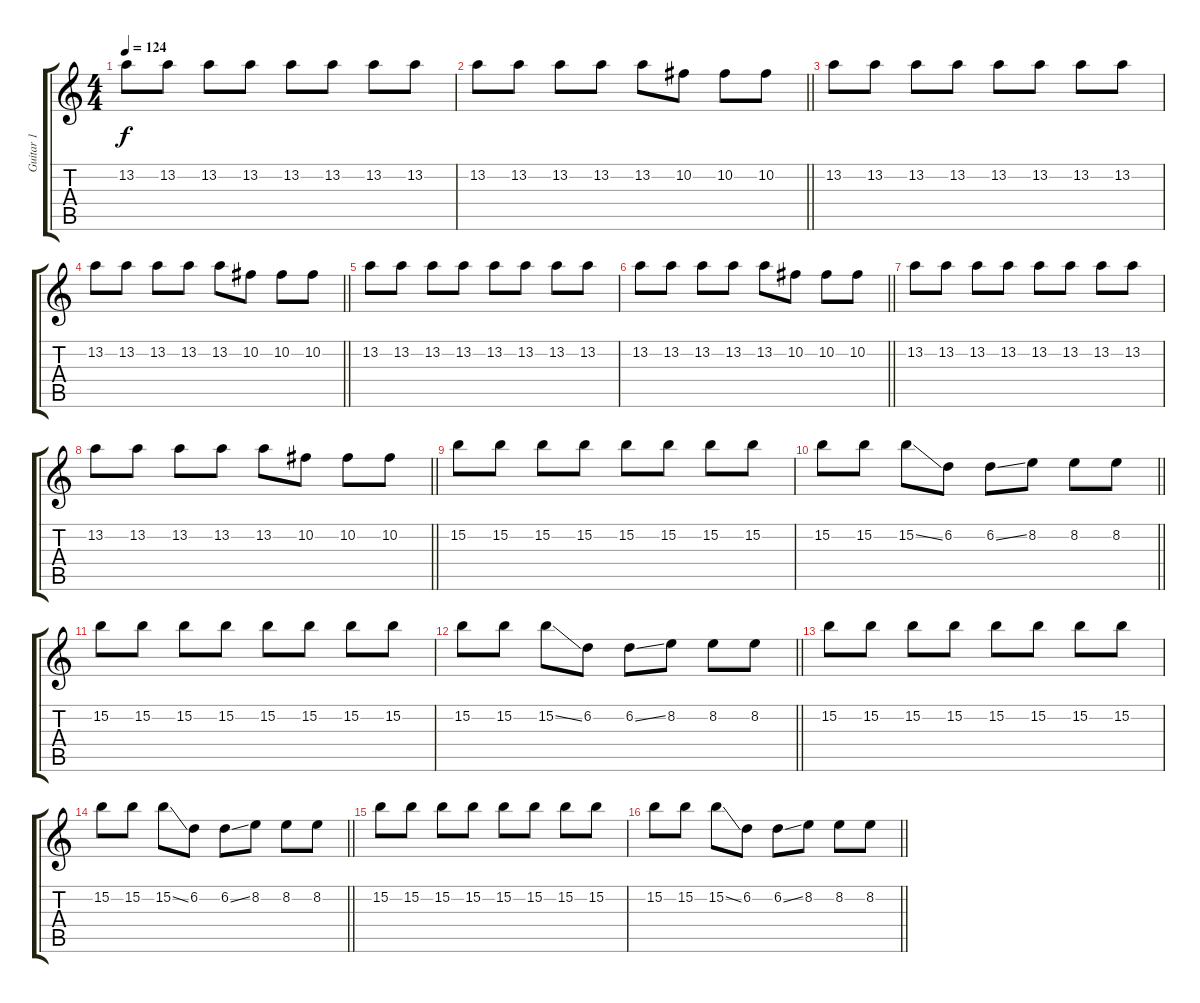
\track ("Guitar 1" "Guitar 1") {instrument electricguitarjazz}
\staff {score tabs}
\tuning (Db4 Ab3 E3 B2 Gb2 B1) {hide}
\ts (4 4)
\section ("" "")
\tempo 124
\clef g2
\ks c
13.2.8{dy f} 13.2.8 13.2.8 13.2.8 13.2.8 13.2.8 13.2.8 13.2.8 |
\barLineRight lightlight
13.2.8 13.2.8 13.2.8 13.2.8 13.2.8 10.2.8 10.2.8 10.2.8 |
13.2.8 13.2.8 13.2.8 13.2.8 13.2.8 13.2.8 13.2.8 13.2.8 |
\barLineRight lightlight
13.2.8 13.2.8 13.2.8 13.2.8 13.2.8 10.2.8 10.2.8 10.2.8 |
13.2.8 13.2.8 13.2.8 13.2.8 13.2.8 13.2.8 13.2.8 13.2.8 |
\barLineRight lightlight
13.2.8 13.2.8 13.2.8 13.2.8 13.2.8 10.2.8 10.2.8 10.2.8 |
13.2.8 13.2.8 13.2.8 13.2.8 13.2.8 13.2.8 13.2.8 13.2.8 |
\barLineRight lightlight
13.2.8 13.2.8 13.2.8 13.2.8 13.2.8 10.2.8 10.2.8 10.2.8 |
\section ("" "")
15.2.8 15.2.8 15.2.8 15.2.8 15.2.8 15.2.8 15.2.8 15.2.8 |
\barLineRight lightlight
15.2.8 15.2.8 15.2{ss}.8 6.2.8 6.2{ss}.8 8.2.8 8.2.8 8.2.8 |
15.2.8 15.2.8 15.2.8 15.2.8 15.2.8 15.2.8 15.2.8 15.2.8 |
\barLineRight lightlight
15.2.8 15.2.8 15.2{ss}.8 6.2.8 6.2{ss}.8 8.2.8 8.2.8 8.2.8 |
15.2.8 15.2.8 15.2.8 15.2.8 15.2.8 15.2.8 15.2.8 15.2.8 |
\barLineRight lightlight
15.2.8 15.2.8 15.2{ss}.8 6.2.8 6.2{ss}.8 8.2.8 8.2.8 8.2.8 |
15.2.8 15.2.8 15.2.8 15.2.8 15.2.8 15.2.8 15.2.8 15.2.8 |
\barLineRight lightlight
15.2.8 15.2.8 15.2{ss}.8 6.2.8 6.2{ss}.8 8.2.8 8.2.8 8.2.8
